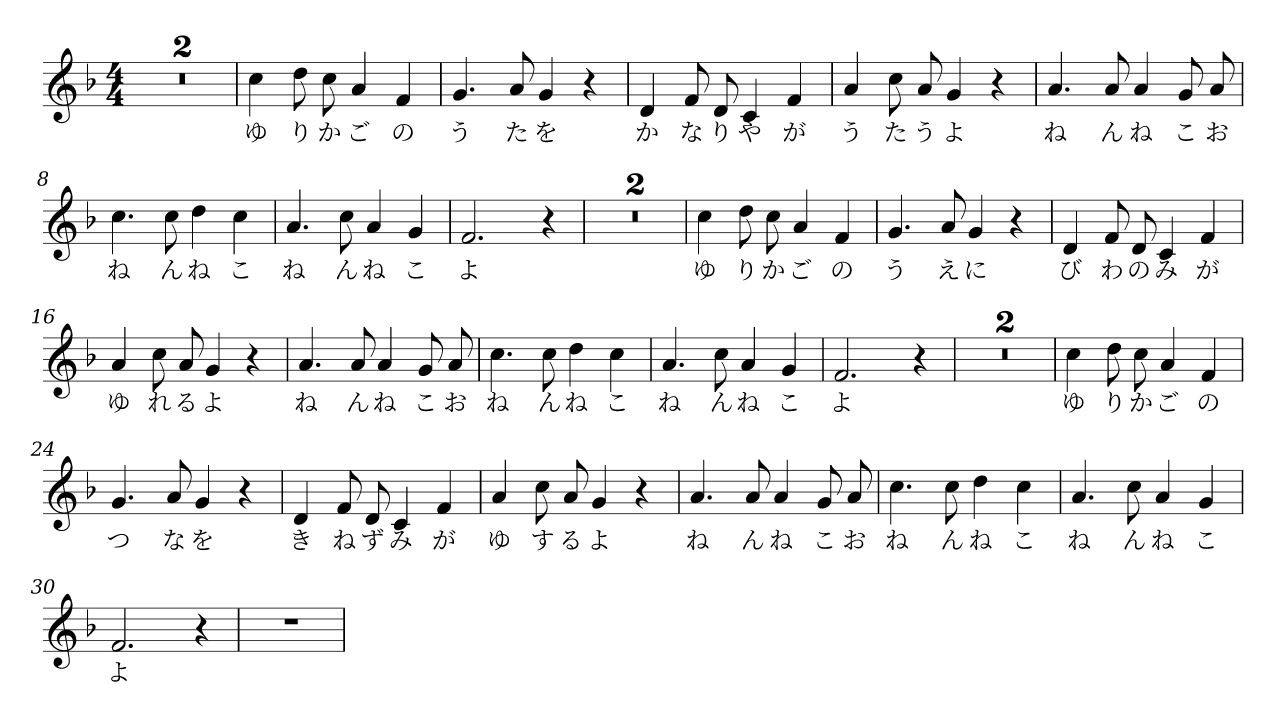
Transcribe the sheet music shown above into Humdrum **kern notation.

**kern	**text
*part1	*part1
*staff1	*staff1
*k[b-]	*
*F:	*
*M4/4	*
*MM112	*
=1	=1
1r	.
=2	=2
1r	.
=3	=3
4cc	ゆ
8dd	り
8cc	か
4a	ご
4f	の
=4	=4
4.g	う
8a	た
4g	を
4r	.
=5	=5
4d	か
8f	な
8d	り
4c	や
4f	が
=6	=6
4a	う
8cc	た
8a	う
4g	よ
4r	.
=7	=7
4.a	ね
8a	ん
4a	ね
8g	こ
8a	お
=8	=8
4.cc	ね
8cc	ん
4dd	ね
4cc	こ
=9	=9
4.a	ね
8cc	ん
4a	ね
4g	こ
=10	=10
2.f	よ
4r	.
=11	=11
1r	.
=12	=12
1r	.
=13	=13
4cc	ゆ
8dd	り
8cc	か
4a	ご
4f	の
=14	=14
4.g	う
8a	え
4g	に
4r	.
=15	=15
4d	び
8f	わ
8d	の
4c	み
4f	が
=16	=16
4a	ゆ
8cc	れ
8a	る
4g	よ
4r	.
=17	=17
4.a	ね
8a	ん
4a	ね
8g	こ
8a	お
=18	=18
4.cc	ね
8cc	ん
4dd	ね
4cc	こ
=19	=19
4.a	ね
8cc	ん
4a	ね
4g	こ
=20	=20
2.f	よ
4r	.
=21	=21
1r	.
=22	=22
1r	.
=23	=23
4cc	ゆ
8dd	り
8cc	か
4a	ご
4f	の
=24	=24
4.g	つ
8a	な
4g	を
4r	.
=25	=25
4d	き
8f	ね
8d	ず
4c	み
4f	が
=26	=26
4a	ゆ
8cc	す
8a	る
4g	よ
4r	.
=27	=27
4.a	ね
8a	ん
4a	ね
8g	こ
8a	お
=28	=28
4.cc	ね
8cc	ん
4dd	ね
4cc	こ
=29	=29
4.a	ね
8cc	ん
4a	ね
4g	こ
=30	=30
2.f	よ
4r	.
=31	=31
1r	.
=	=
*-	*-
